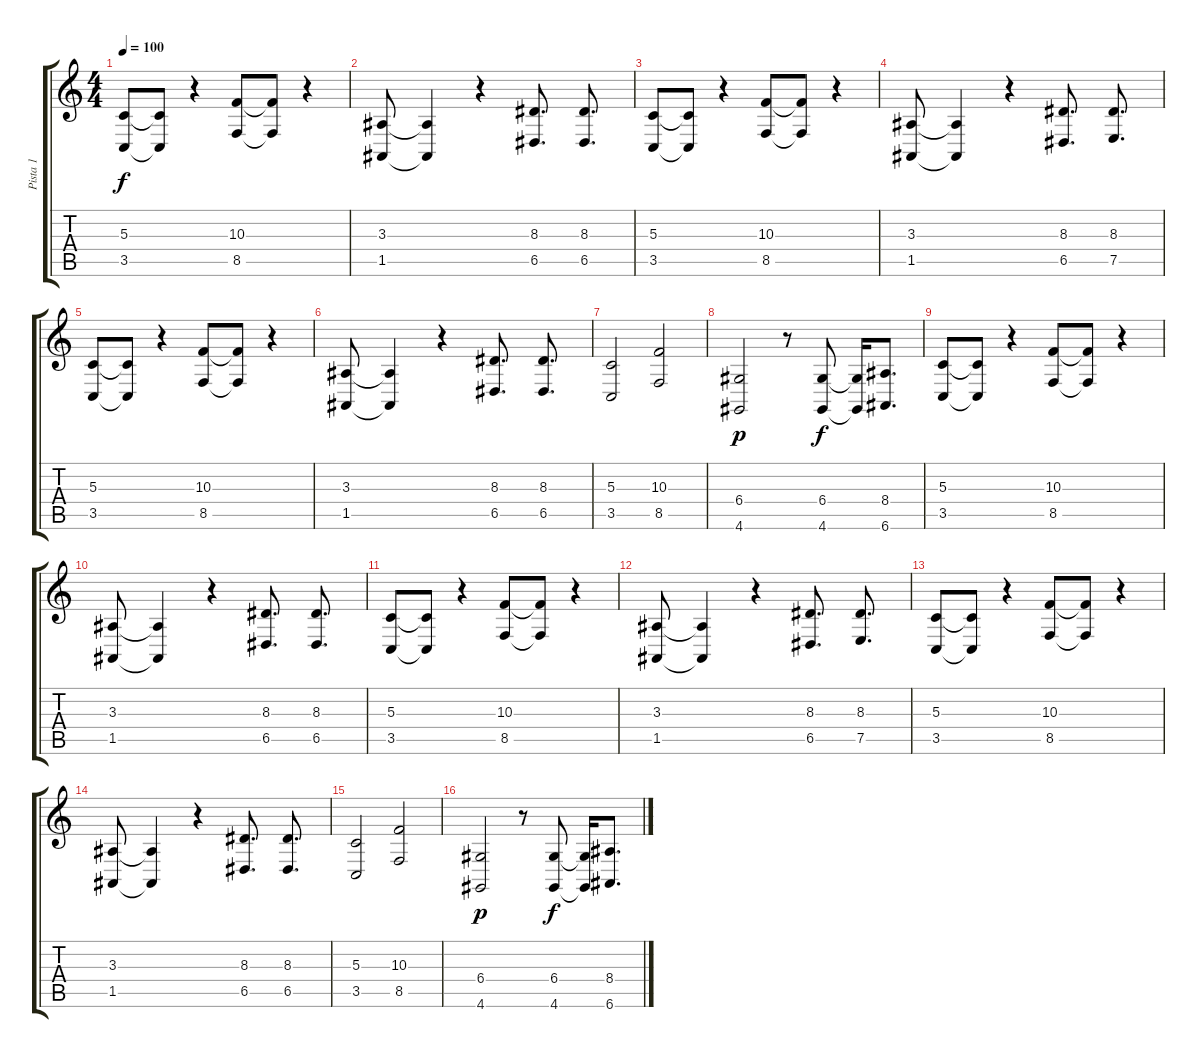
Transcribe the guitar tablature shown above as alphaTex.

\track ("Pista 1" "Pista 1") {instrument acousticgrandpiano}
\staff {score tabs}
\tuning (E4 B3 G3 D3 A2 E2) {hide}
\ts (4 4)
\tempo 100
\clef g2
\ks c
(5.3 3.5).8{dy f volume 12} (5.3{t} 3.5{t}).8 r.4 (10.3 8.5).8 (10.3{t} 8.5{t}).8 r.4 |
(3.3 1.5).8 (3.3{t} 1.5{t}).4 r.4 (8.3 6.5).8{d} (8.3 6.5).8{d} |
(5.3 3.5).8 (5.3{t} 3.5{t}).8 r.4 (10.3 8.5).8 (10.3{t} 8.5{t}).8 r.4 |
(3.3 1.5).8 (3.3{t} 1.5{t}).4 r.4 (8.3 6.5).8{d} (8.3 7.5).8{d} |
(5.3 3.5).8{volume 12} (5.3{t} 3.5{t}).8 r.4 (10.3 8.5).8 (10.3{t} 8.5{t}).8 r.4 |
(3.3 1.5).8 (3.3{t} 1.5{t}).4 r.4 (8.3 6.5).8{d} (8.3 6.5).8{d} |
(5.3 3.5).2 (10.3 8.5).2 |
(6.4 4.6).2{dy p} r.8 (6.4 4.6).8{dy f} (6.4{t} 4.6{t}).16 (8.4 6.6).8{d} |
(5.3 3.5).8{volume 12} (5.3{t} 3.5{t}).8 r.4 (10.3 8.5).8 (10.3{t} 8.5{t}).8 r.4 |
(3.3 1.5).8 (3.3{t} 1.5{t}).4 r.4 (8.3 6.5).8{d} (8.3 6.5).8{d} |
(5.3 3.5).8 (5.3{t} 3.5{t}).8 r.4 (10.3 8.5).8 (10.3{t} 8.5{t}).8 r.4 |
(3.3 1.5).8 (3.3{t} 1.5{t}).4 r.4 (8.3 6.5).8{d} (8.3 7.5).8{d} |
(5.3 3.5).8{volume 12} (5.3{t} 3.5{t}).8 r.4 (10.3 8.5).8 (10.3{t} 8.5{t}).8 r.4 |
(3.3 1.5).8 (3.3{t} 1.5{t}).4 r.4 (8.3 6.5).8{d} (8.3 6.5).8{d} |
(5.3 3.5).2 (10.3 8.5).2 |
(6.4 4.6).2{dy p} r.8 (6.4 4.6).8{dy f} (6.4{t} 4.6{t}).16 (8.4 6.6).8{d}
